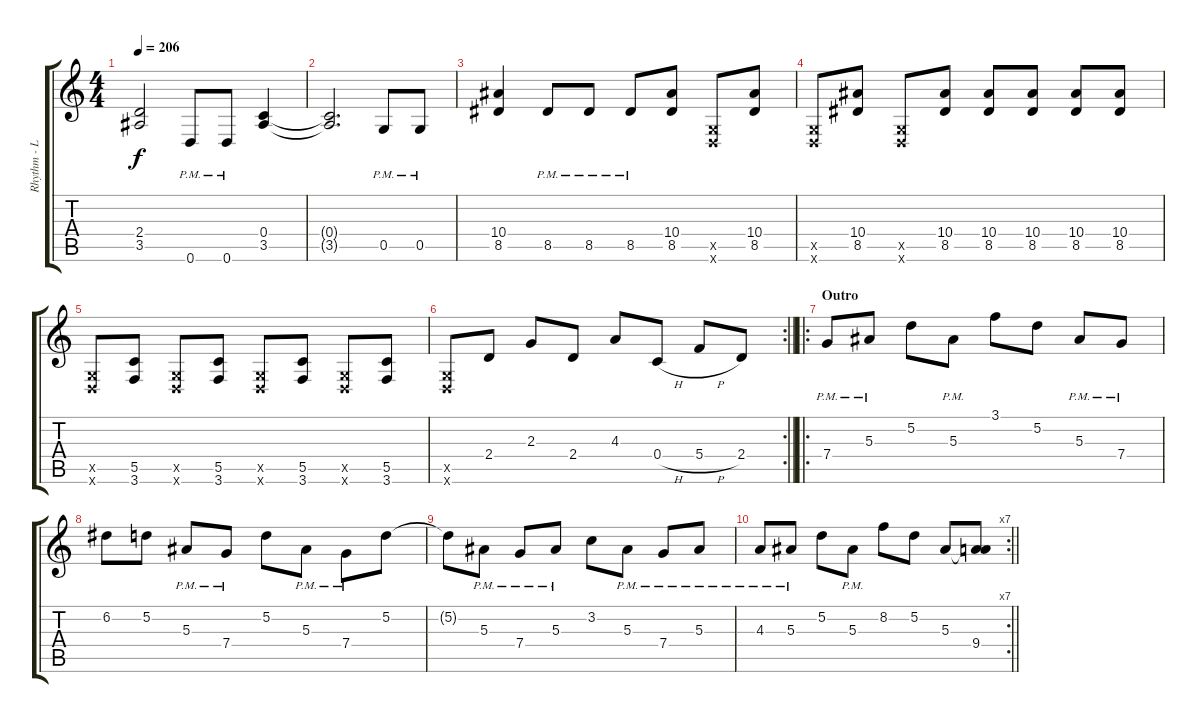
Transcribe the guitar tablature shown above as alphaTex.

\track ("Rhythm - Left" "Rhythm - L") {instrument distortionguitar}
\staff {score tabs}
\tuning (D4 A3 F3 C3 G2 D2) {hide}
\ts (4 4)
\tempo 206
\clef g2
\ks c
(2.4 3.5).2{dy f} 0.6{pm}.8 0.6{pm}.8 (0.4 3.5).4 |
(0.4{t} 3.5{t}).2{d} 0.5{pm}.8 0.5{pm}.8 |
(10.4 8.5).4 8.5{pm}.8 8.5{pm}.8 8.5{pm}.8 (10.4 8.5).8 (0.5{x} 0.6{x}).8 (10.4 8.5).8 |
(0.5{x} 0.6{x}).8 (10.4 8.5).8 (0.5{x} 0.6{x}).8 (10.4 8.5).8 (10.4 8.5).8 (10.4 8.5).8 (10.4 8.5).8 (10.4 8.5).8 |
(0.5{x} 0.6{x}).8 (5.5 3.6).8 (0.5{x} 0.6{x}).8 (5.5 3.6).8 (0.5{x} 0.6{x}).8 (5.5 3.6).8 (0.5{x} 0.6{x}).8 (5.5 3.6).8 |
\rc 2
\barLineRight lightlight
(0.5{x} 0.6{x}).8 2.4.8 2.3.8 2.4.8 4.3.8 0.4{h}.8 5.4{h}.8 2.4.8 |
\ro
\section ("" "Outro")
7.4{pm}.8 5.3{pm}.8 5.2.8 5.3{pm}.8 3.1.8 5.2.8 5.3{pm}.8 7.4{pm}.8 |
6.2.8 5.2.8 5.3{pm}.8 7.4{pm}.8 5.2.8 5.3{pm}.8 7.4{pm}.8 5.2.8 |
5.2{t}.8 5.3{pm}.8 7.4{pm}.8 5.3{pm}.8 3.2.8 5.3{pm}.8 7.4{pm}.8 5.3{pm}.8 |
\rc 7
\barLineRight lightlight
4.3{pm}.8 5.3{pm}.8 5.2.8 5.3{pm}.8 8.2.8 5.2.8 5.3.8 (5.3{t} 9.4).8
